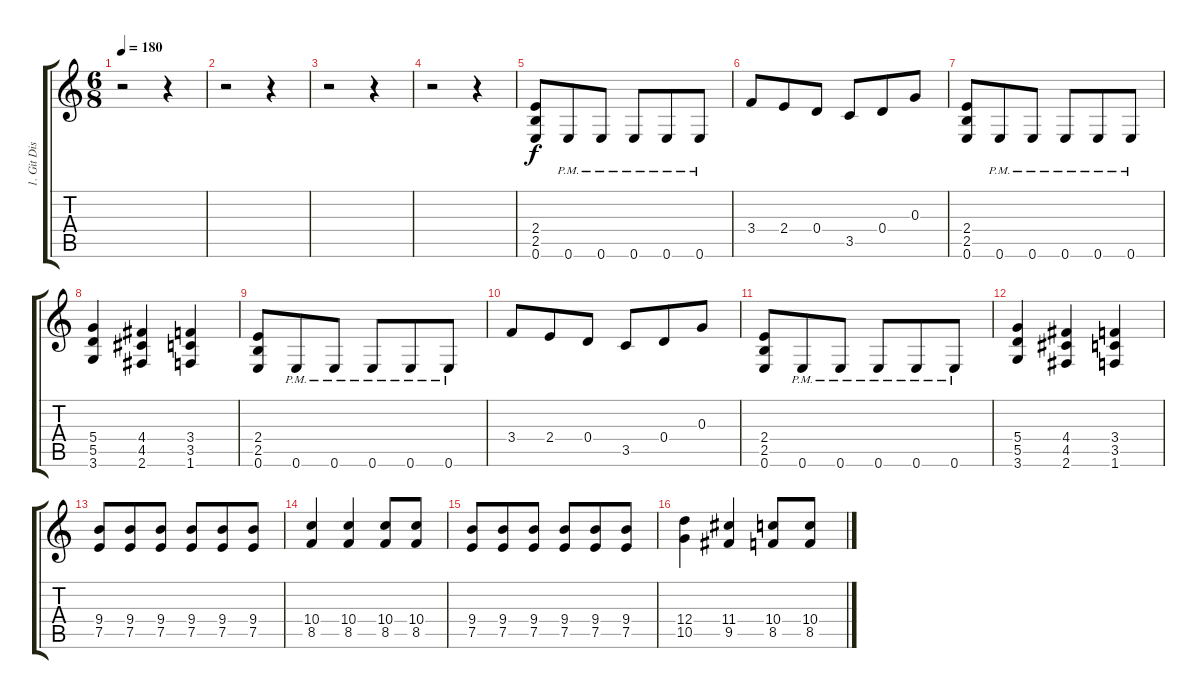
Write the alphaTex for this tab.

\track ("1. Git Dist" "1. Git Dis") {instrument distortionguitar}
\staff {score tabs}
\tuning (E4 B3 G3 D3 A2 E2) {hide}
\ts (6 8)
\tempo 180
\clef g2
\ks c
r.2{dy f} r.4 |
r.2 r.4 |
r.2 r.4 |
r.2 r.4 |
(2.4 2.5 0.6).8 0.6{pm}.8 0.6{pm}.8 0.6{pm}.8 0.6{pm}.8 0.6{pm}.8 |
3.4.8 2.4.8 0.4.8 3.5.8 0.4.8 0.3.8 |
(2.4 2.5 0.6).8 0.6{pm}.8 0.6{pm}.8 0.6{pm}.8 0.6{pm}.8 0.6{pm}.8 |
(5.4 5.5 3.6).4 (4.4 4.5 2.6).4 (3.4 3.5 1.6).4 |
(2.4 2.5 0.6).8 0.6{pm}.8 0.6{pm}.8 0.6{pm}.8 0.6{pm}.8 0.6{pm}.8 |
3.4.8 2.4.8 0.4.8 3.5.8 0.4.8 0.3.8 |
(2.4 2.5 0.6).8 0.6{pm}.8 0.6{pm}.8 0.6{pm}.8 0.6{pm}.8 0.6{pm}.8 |
(5.4 5.5 3.6).4 (4.4 4.5 2.6).4 (3.4 3.5 1.6).4 |
(9.4 7.5).8 (9.4 7.5).8 (9.4 7.5).8 (9.4 7.5).8 (9.4 7.5).8 (9.4 7.5).8 |
(10.4 8.5).4 (10.4 8.5).4 (10.4 8.5).8 (10.4 8.5).8 |
(9.4 7.5).8 (9.4 7.5).8 (9.4 7.5).8 (9.4 7.5).8 (9.4 7.5).8 (9.4 7.5).8 |
(12.4 10.5).4 (11.4 9.5).4 (10.4 8.5).8 (10.4 8.5).8
